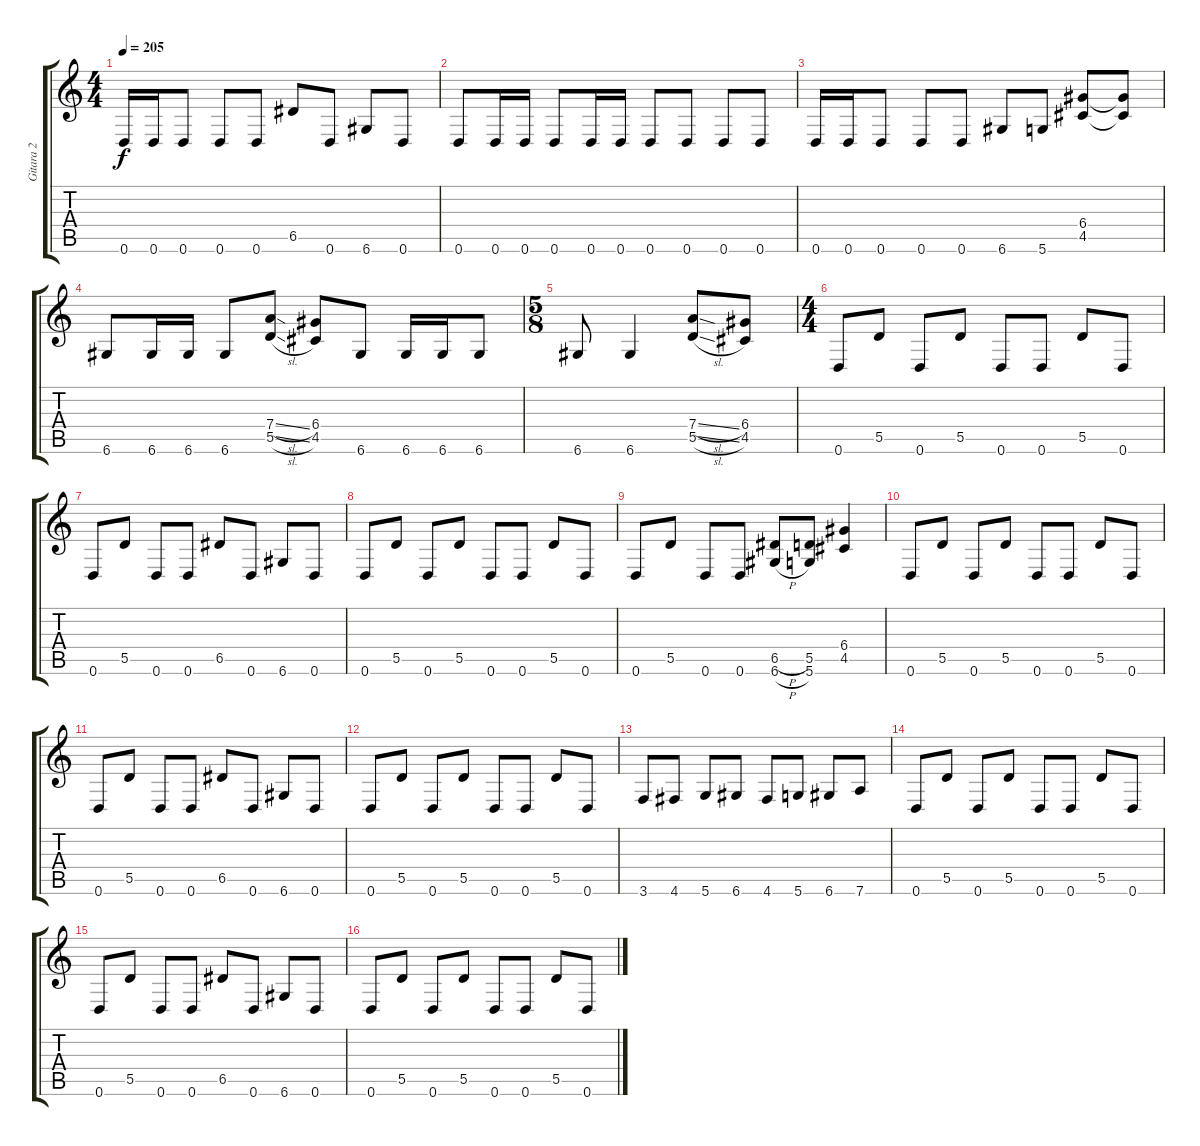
\track ("Gitara 2" "Gitara 2") {instrument distortionguitar}
\staff {score tabs}
\tuning (E4 B3 G3 D3 A2 D2) {hide}
\ts (4 4)
\tempo 205
\clef g2
\ks c
0.6.16{dy f} 0.6.16 0.6.8 0.6.8 0.6.8 6.5.8 0.6.8 6.6.8 0.6.8 |
0.6.8 0.6.16 0.6.16 0.6.8 0.6.16 0.6.16 0.6.8 0.6.8 0.6.8 0.6.8 |
0.6.16 0.6.16 0.6.8 0.6.8 0.6.8 6.6.8 5.6.8 (6.4 4.5).8 (6.4{t} 4.5{t}).8 |
6.6.8 6.6.16 6.6.16 6.6.8 (7.4{sl} 5.5{sl}).8 (6.4 4.5).8 6.6.8 6.6.16 6.6.16 6.6.8 |
\ts (5 8)
6.6.8 6.6.4 (7.4{sl} 5.5{sl}).8 (6.4 4.5).8 |
\ts (4 4)
0.6.8 5.5.8 0.6.8 5.5.8 0.6.8 0.6.8 5.5.8 0.6.8 |
0.6.8 5.5.8 0.6.8 0.6.8 6.5.8 0.6.8 6.6.8 0.6.8 |
0.6.8 5.5.8 0.6.8 5.5.8 0.6.8 0.6.8 5.5.8 0.6.8 |
0.6.8 5.5.8 0.6.8 0.6.8 (6.5{h} 6.6{h}).8 (5.5 5.6).8 (6.4 4.5).4 |
0.6.8 5.5.8 0.6.8 5.5.8 0.6.8 0.6.8 5.5.8 0.6.8 |
0.6.8 5.5.8 0.6.8 0.6.8 6.5.8 0.6.8 6.6.8 0.6.8 |
0.6.8 5.5.8 0.6.8 5.5.8 0.6.8 0.6.8 5.5.8 0.6.8 |
3.6.8 4.6.8 5.6.8 6.6.8 4.6.8 5.6.8 6.6.8 7.6.8 |
0.6.8 5.5.8 0.6.8 5.5.8 0.6.8 0.6.8 5.5.8 0.6.8 |
0.6.8 5.5.8 0.6.8 0.6.8 6.5.8 0.6.8 6.6.8 0.6.8 |
0.6.8 5.5.8 0.6.8 5.5.8 0.6.8 0.6.8 5.5.8 0.6.8
